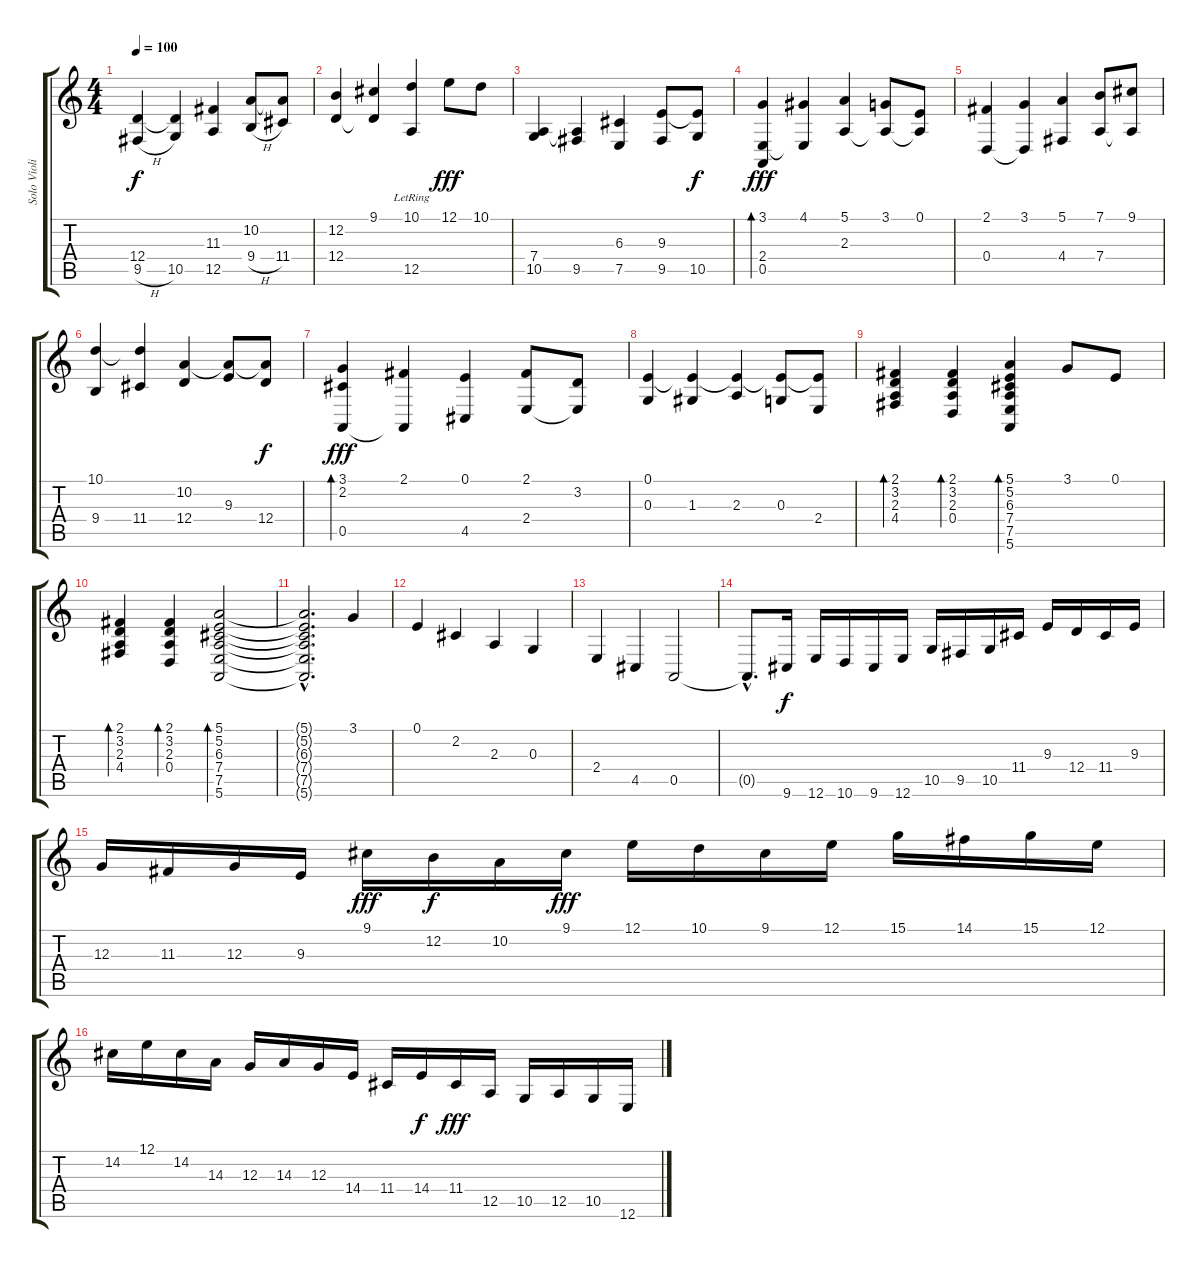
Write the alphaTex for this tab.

\track ("Solo Violin" "Solo Violi") {instrument violin}
\staff {score tabs}
\tuning (E4 B3 G3 D3 A2 E2) {hide}
\ts (4 4)
\tempo 100
\clef g2
\ks c
(12.4 9.5{h}).4{dy f} (12.4{t} 10.5).4 (11.3 12.5).4 (10.2 9.4{h}).8 (10.2{t} 11.4).8 |
(12.2 12.4).4 (9.1 12.4{t}).4 (10.1 12.5{lr}).4 12.1.8{dy fff} 10.1.8 |
(7.4 10.5).4 (7.4{t} 9.5).4 (6.3 7.5).4 (9.3 9.5).8 (9.3{t} 10.5).8{dy f} |
(3.1 2.4 0.5).4{bd 120 dy fff} (4.1 2.4{t}).4 (5.1 2.3).4 (3.1 2.3{t}).8 (0.1 2.3{t}).8 |
(2.1 0.4).4 (3.1 0.4{t}).4 (5.1 4.4).4 (7.1 7.4).8 (9.1 7.4{t}).8 |
(10.1 9.4).4 (10.1{t} 11.4).4 (10.2 12.4).4 (10.2{t} 9.3).8 (10.2{t} 12.4).8{dy f} |
(3.1 2.2 0.5).4{bd 120 dy fff} (2.1 0.5{t}).4 (0.1 4.5).4 (2.1 2.4).8 (3.2 2.4{t}).8 |
(0.1 0.3).4 (0.1{t} 1.3).4 (0.1{t} 2.3).4 (0.1{t} 0.3).8 (0.1{t} 2.4).8 |
(2.1 3.2 2.3 4.4).4{bd 60} (2.1 3.2 2.3 0.4).4{bd 120} (5.1 5.2 6.3 7.4 7.5 5.6).4{bd 120} 3.1.8 0.1.8 |
(2.1 3.2 2.3 4.4).4{bd 60} (2.1 3.2 2.3 0.4).4{bd 120} (5.1 5.2 6.3 7.4 7.5 5.6).2{bd 120} |
(5.1{hac t} 5.2{hac t} 6.3{hac t} 7.4{hac t} 7.5{hac t} 5.6{hac t}).2{d} 3.1.4 |
0.1.4 2.2.4 2.3.4 0.3.4 |
2.4.4 4.5.4 0.5.2 |
0.5{hac t}.8{d} 9.6.16{dy f} 12.6.16 10.6.16 9.6.16 12.6.16 10.5.16 9.5.16 10.5.16 11.4.16 9.3.16 12.4.16 11.4.16 9.3.16 |
12.3.16 11.3.16 12.3.16 9.3.16 9.1.16{dy fff} 12.2.16{dy f} 10.2.16 9.1.16{dy fff} 12.1.16 10.1.16 9.1.16 12.1.16 15.1.16 14.1.16 15.1.16 12.1.16 |
14.2.16 12.1.16 14.2.16 14.3.16 12.3.16 14.3.16 12.3.16 14.4.16 11.4.16 14.4.16{dy f} 11.4.16{dy fff} 12.5.16 10.5.16 12.5.16 10.5.16 12.6.16
